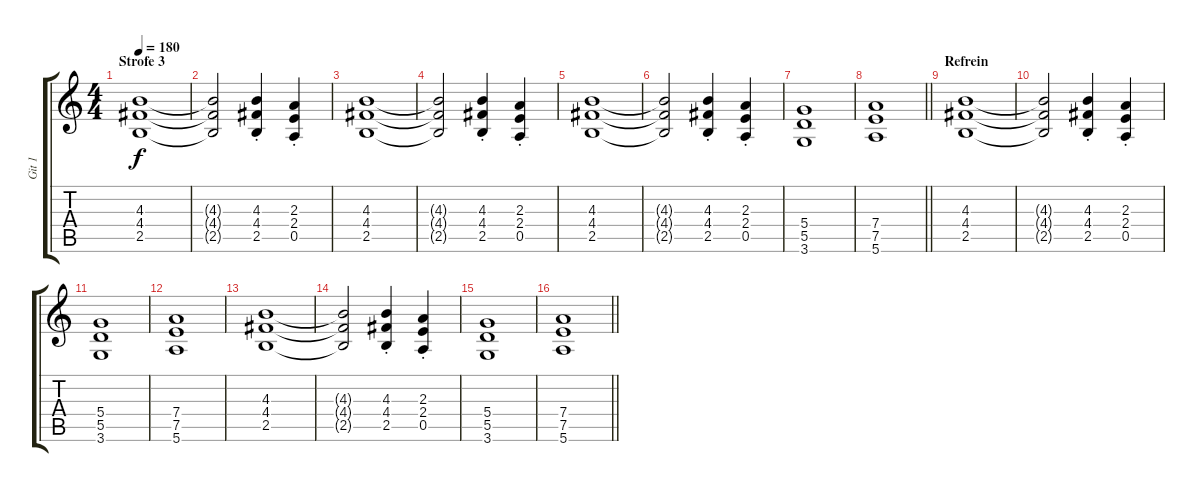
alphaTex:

\track ("Git 1" "Git 1") {instrument distortionguitar}
\staff {score tabs}
\tuning (E4 B3 G3 D3 A2 E2) {hide}
\ts (4 4)
\section ("" "Strofe 3")
\tempo 180
\clef g2
\ks c
(4.3 4.4 2.5).1{dy f} |
(4.3{t} 4.4{t} 2.5{t}).2 (4.3 4.4 2.5{st}).4 (2.3 2.4 0.5{st}).4 |
(4.3 4.4 2.5).1 |
(4.3{t} 4.4{t} 2.5{t}).2 (4.3 4.4 2.5{st}).4 (2.3 2.4 0.5{st}).4 |
(4.3 4.4 2.5).1 |
(4.3{t} 4.4{t} 2.5{t}).2 (4.3 4.4 2.5{st}).4 (2.3 2.4 0.5{st}).4 |
(5.4 5.5 3.6).1 |
\barLineRight lightlight
(7.4 7.5 5.6).1 |
\section ("" "Refrein")
(4.3 4.4 2.5).1 |
(4.3{t} 4.4{t} 2.5{t}).2 (4.3 4.4 2.5{st}).4 (2.3 2.4 0.5{st}).4 |
(5.4 5.5 3.6).1 |
(7.4 7.5 5.6).1 |
(4.3 4.4 2.5).1 |
(4.3{t} 4.4{t} 2.5{t}).2 (4.3 4.4 2.5{st}).4 (2.3 2.4 0.5{st}).4 |
(5.4 5.5 3.6).1 |
\barLineRight lightlight
(7.4 7.5 5.6).1
